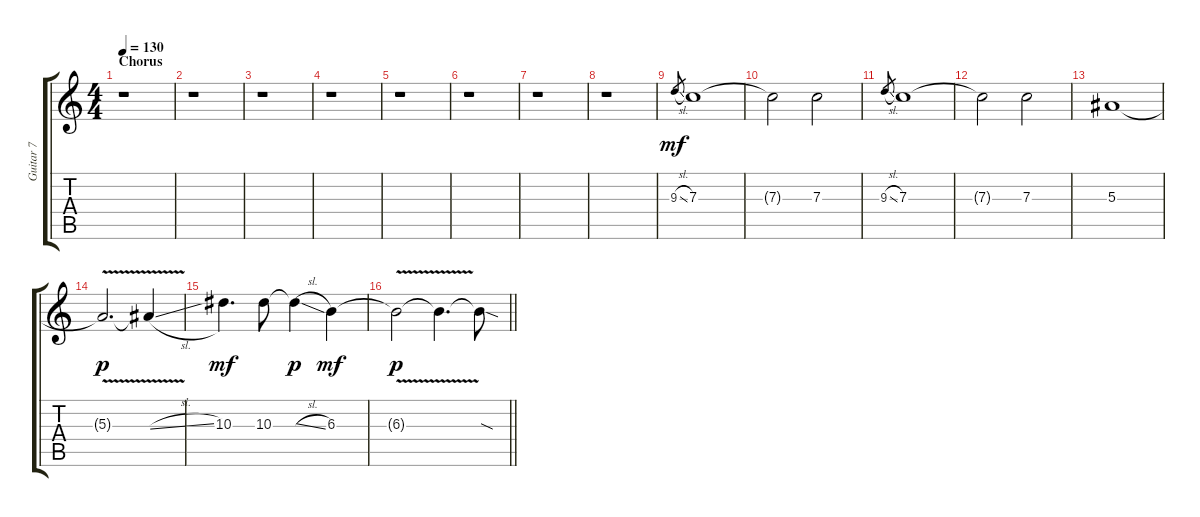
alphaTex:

\track ("Guitar 7" "Guitar 7") {instrument distortionguitar}
\staff {score tabs}
\tuning (D4 A3 F3 C3 G2 C2) {hide}
\ts (4 4)
\section ("" "Chorus")
\tempo 130
\clef g2
\ks c
r.1{dy mf} |
r.1 |
r.1 |
r.1 |
r.1 |
r.1 |
r.1 |
r.1 |
9.3{sl}.8{gr} 7.3.1 |
7.3{t}.2 7.3.2 |
9.3{sl}.8{gr} 7.3.1 |
7.3{t}.2 7.3.2 |
5.3.1 |
5.3{v t}.2{d dy p} 5.3{sl t}.4 |
10.3.4{d dy mf} 10.3.8 10.3{sl t}.4{dy p} 6.3.4{dy mf} |
\barLineRight lightlight
6.3{v t}.2{dy p} 6.3{t}.4{d} 6.3{sod t}.8
